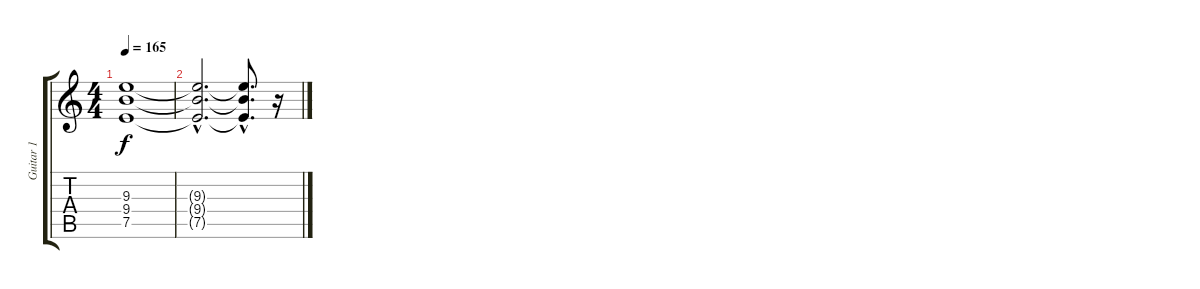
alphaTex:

\track ("Guitar 1" "Guitar 1") {instrument distortionguitar}
\staff {score tabs}
\tuning (E4 B3 G3 D3 A2 E2) {hide}
\ts (4 4)
\tempo 165
\clef g2
\ks c
(9.3{t} 9.4{t} 7.5{t}).1{dy f} |
(9.3{hac t} 9.4{hac t} 7.5{hac t}).2{d} (9.3{hac t} 9.4{hac t} 7.5{hac t}).8{d} r.16
